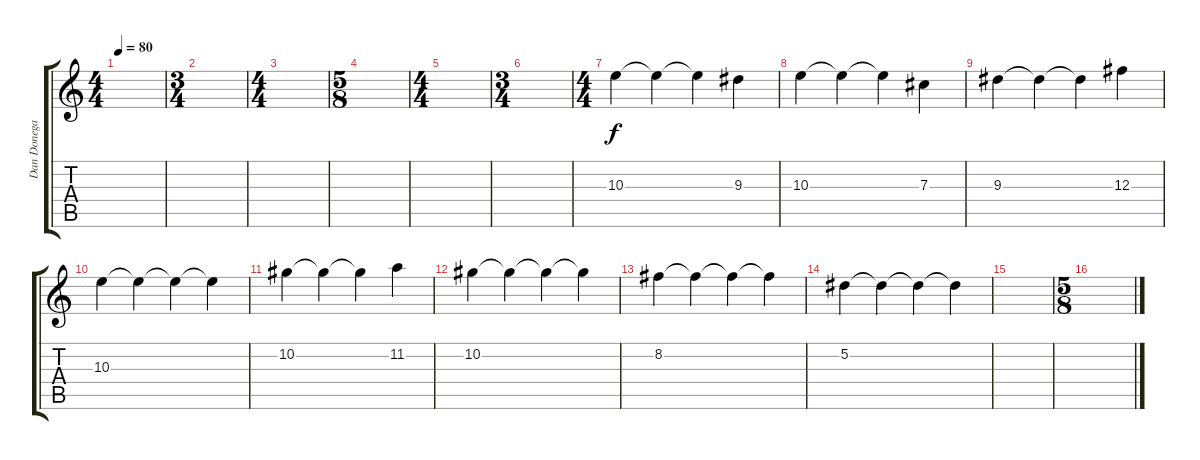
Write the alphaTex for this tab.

\track ("Dan Donegan (Guitar 4)" "Dan Donega") {instrument distortionguitar}
\staff {score tabs}
\tuning (Eb4 Bb3 Gb3 Db3 Ab2 Db2) {hide}
\ts (4 4)
\tempo 80
\clef g2
\ks c
|
\ts (3 4)
|
\ts (4 4)
|
\ts (5 8)
|
\ts (4 4)
|
\ts (3 4)
|
\ts (4 4)
10.3.4 10.3{t}.4 10.3{t}.4 9.3.4 |
10.3.4 10.3{t}.4 10.3{t}.4 7.3.4 |
9.3.4 9.3{t}.4 9.3{t}.4 12.3.4 |
10.3.4 10.3{t}.4 10.3{t}.4 10.3{t}.4 |
10.2.4 10.2{t}.4 10.2{t}.4 11.2.4 |
10.2.4 10.2{t}.4 10.2{t}.4 10.2{t}.4 |
8.2.4 8.2{t}.4 8.2{t}.4 8.2{t}.4 |
5.2.4 5.2{t}.4 5.2{t}.4 5.2{t}.4 |
|
\ts (5 8)
